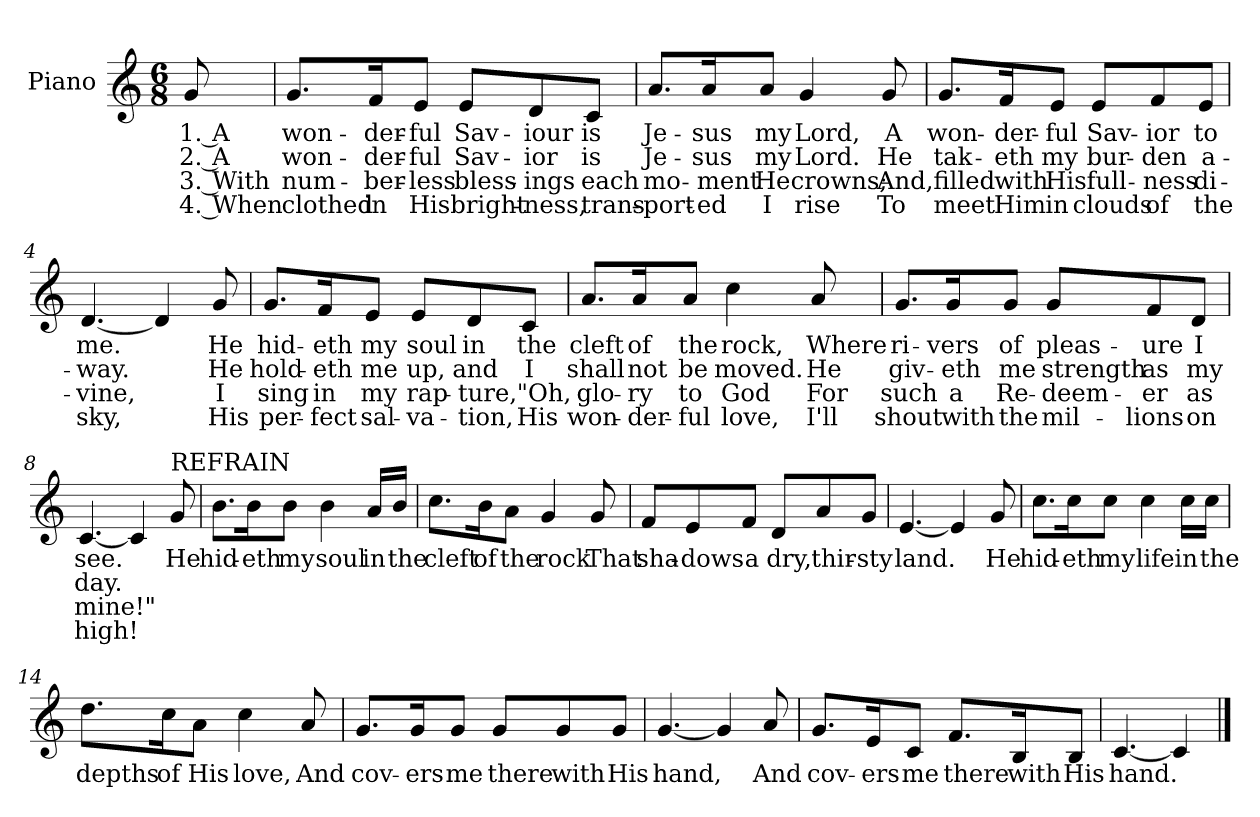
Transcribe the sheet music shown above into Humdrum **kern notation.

**kern	**text	**text	**text	**text
*part1	*part1	*part1	*part1	*part1
*staff1	*staff1	*staff1	*staff1	*staff1
*I"Piano	*	*	*	*
*I'Pno	*	*	*	*
*clefG2	*	*	*	*
*k[]	*	*	*	*
*C:	*	*	*	*
*M6/8	*	*	*	*
=	=	=	=	=
8g/	1. A	2. A	3. With	4. When
=1	=1	=1	=1	=1
8.g/L	won-	won-	num-	clothed
16f/K	-der-	-der-	-ber-	in
8e/J	-ful	-ful	-less	His
8e/L	Sav-	Sav-	bless-	bright-
8d/	-iour	-ior	-ings	-ness,
8c/J	is	is	each	trans-
=2	=2	=2	=2	=2
8.a/L	Je-	Je-	mo-	-port-
16a/K	-sus	-sus	-ment	-ed
8a/J	my	my	He	I
4g/	Lord,	Lord.	crowns;	rise
8g/	A	He	And,	To
!!LO:LB:g=z
=3	=3	=3	=3	=3
8.g/L	won-	tak-	filled	meet
16f/K	-der-	-eth	with	Him
8e/J	-ful	my	His	in
8e/L	Sav-	bur-	full-	clouds
8f/	-ior	-den	-ness	of
8e/J	to	a-	di-	the
=4	=4	=4	=4	=4
[4.d/	me.	-way.	-vine,	sky,
4d/]	.	.	.	.
8g/	He	He	I	His
=5	=5	=5	=5	=5
8.g/L	hid-	hold-	sing	per-
16f/K	-eth	-eth	in	-fect
8e/J	my	me	my	sal-
8e/L	soul	up,	rap-	-va-
8d/	in	and	-ture,	-tion,
8c/J	the	I	"Oh,	His
!!LO:LB:g=z
=6	=6	=6	=6	=6
8.a/L	cleft	shall	glo-	won-
16a/K	of	not	-ry	-der-
8a/J	the	be	to	-ful
4cc\	rock,	moved.	God	love,
8a/	Where	He	For	I'll
=7	=7	=7	=7	=7
8.g/L	ri-	giv-	such	shout
16g/K	-vers	-eth	a	with
8g/J	of	me	Re-	the
8g/L	pleas-	strength	-deem-	mil-
8f/	-ure	as	-er	-lions
8d/J	I	my	as	on
=8	=8	=8	=8	=8
[4.c/	see.	day.	mine!"	high!
4c/]	.	.	.	.
!LO:TX:a:t=REFRAIN	!	!	!	!
8g/	He	.	.	.
!!LO:LB:g=z
=9	=9	=9	=9	=9
8.b\L	hid-	.	.	.
16b\K	-eth	.	.	.
8b\J	my	.	.	.
4b\	soul	.	.	.
16a/LL	in	.	.	.
16b/JJ	the	.	.	.
=10	=10	=10	=10	=10
8.cc\L	cleft	.	.	.
16b\K	of	.	.	.
8a\J	the	.	.	.
4g/	rock	.	.	.
8g/	That	.	.	.
=11	=11	=11	=11	=11
8f/L	sha-	.	.	.
8e/	-dows	.	.	.
8f/J	a	.	.	.
8d/L	dry,	.	.	.
8a/	thir-	.	.	.
8g/J	-sty	.	.	.
!!LO:LB:g=z
=12	=12	=12	=12	=12
[4.e/	land.	.	.	.
4e/]	.	.	.	.
8g/	He	.	.	.
=13	=13	=13	=13	=13
8.cc\L	hid-	.	.	.
16cc\K	-eth	.	.	.
8cc\J	my	.	.	.
4cc\	life	.	.	.
16cc\LL	in	.	.	.
16cc\JJ	the	.	.	.
=14	=14	=14	=14	=14
8.dd\L	depths	.	.	.
16cc\K	of	.	.	.
8a\J	His	.	.	.
4cc\	love,	.	.	.
8a/	And	.	.	.
!!LO:LB:g=z
=15	=15	=15	=15	=15
8.g/L	cov-	.	.	.
16g/K	-ers	.	.	.
8g/J	me	.	.	.
8g/L	there	.	.	.
8g/	with	.	.	.
8g/J	His	.	.	.
=16	=16	=16	=16	=16
[4.g/	hand,	.	.	.
4g/]	.	.	.	.
8a/	And	.	.	.
=17	=17	=17	=17	=17
8.g/L	cov-	.	.	.
16e/K	-ers	.	.	.
8c/J	me	.	.	.
8.f/L	there	.	.	.
16B/K	with	.	.	.
8B/J	His	.	.	.
=18	=18	=18	=18	=18
[4.c/	hand.	.	.	.
4c/]	.	.	.	.
==	==	==	==	==
*-	*-	*-	*-	*-
